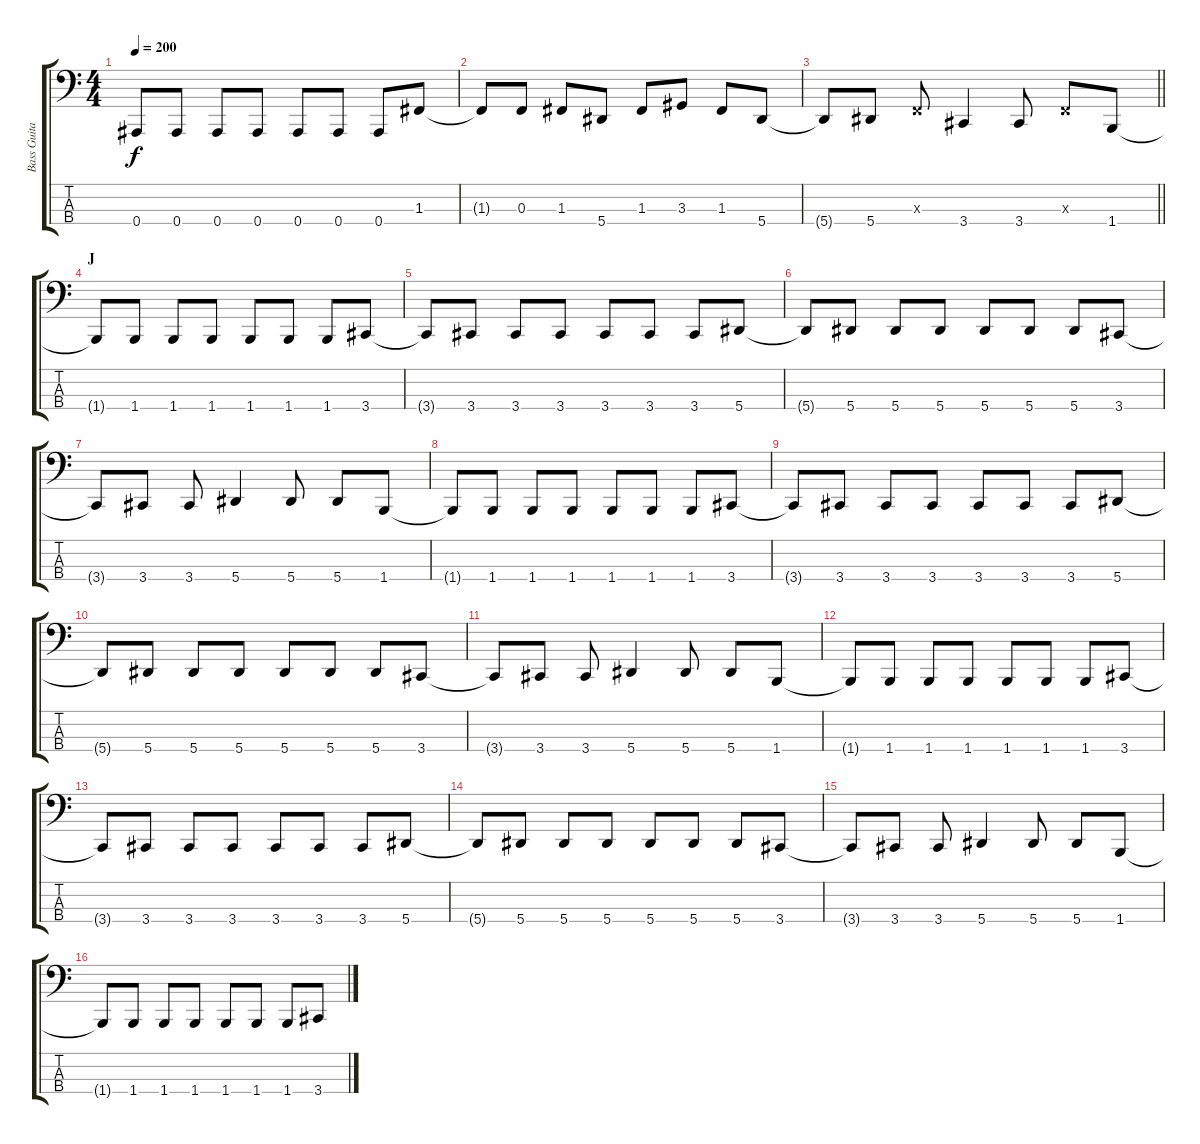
\track ("Bass Guitar: John Kis Gyevi" "Bass Guita") {instrument electricbasspick}
\staff {score tabs}
\tuning (Eb2 Bb1 F1 Bb0) {hide}
\ts (4 4)
\tempo 200
\clef f4
\ks c
0.4{t}.8{dy f} 0.4.8 0.4.8 0.4.8 0.4.8 0.4.8 0.4.8 1.3.8 |
1.3{t}.8 0.3.8 1.3.8 5.4.8 1.3.8 3.3.8 1.3.8 5.4.8 |
\barLineRight lightlight
5.4{t}.8 5.4.8 0.3{x}.8 3.4.4 3.4.8 0.3{x}.8 1.4.8 |
\section ("" "J")
1.4{t}.8 1.4.8 1.4.8 1.4.8 1.4.8 1.4.8 1.4.8 3.4.8 |
3.4{t}.8 3.4.8 3.4.8 3.4.8 3.4.8 3.4.8 3.4.8 5.4.8 |
5.4{t}.8 5.4.8 5.4.8 5.4.8 5.4.8 5.4.8 5.4.8 3.4.8 |
3.4{t}.8 3.4.8 3.4.8 5.4.4 5.4.8 5.4.8 1.4.8 |
1.4{t}.8 1.4.8 1.4.8 1.4.8 1.4.8 1.4.8 1.4.8 3.4.8 |
3.4{t}.8 3.4.8 3.4.8 3.4.8 3.4.8 3.4.8 3.4.8 5.4.8 |
5.4{t}.8 5.4.8 5.4.8 5.4.8 5.4.8 5.4.8 5.4.8 3.4.8 |
3.4{t}.8 3.4.8 3.4.8 5.4.4 5.4.8 5.4.8 1.4.8 |
1.4{t}.8 1.4.8 1.4.8 1.4.8 1.4.8 1.4.8 1.4.8 3.4.8 |
3.4{t}.8 3.4.8 3.4.8 3.4.8 3.4.8 3.4.8 3.4.8 5.4.8 |
5.4{t}.8 5.4.8 5.4.8 5.4.8 5.4.8 5.4.8 5.4.8 3.4.8 |
3.4{t}.8 3.4.8 3.4.8 5.4.4 5.4.8 5.4.8 1.4.8 |
1.4{t}.8 1.4.8 1.4.8 1.4.8 1.4.8 1.4.8 1.4.8 3.4.8
